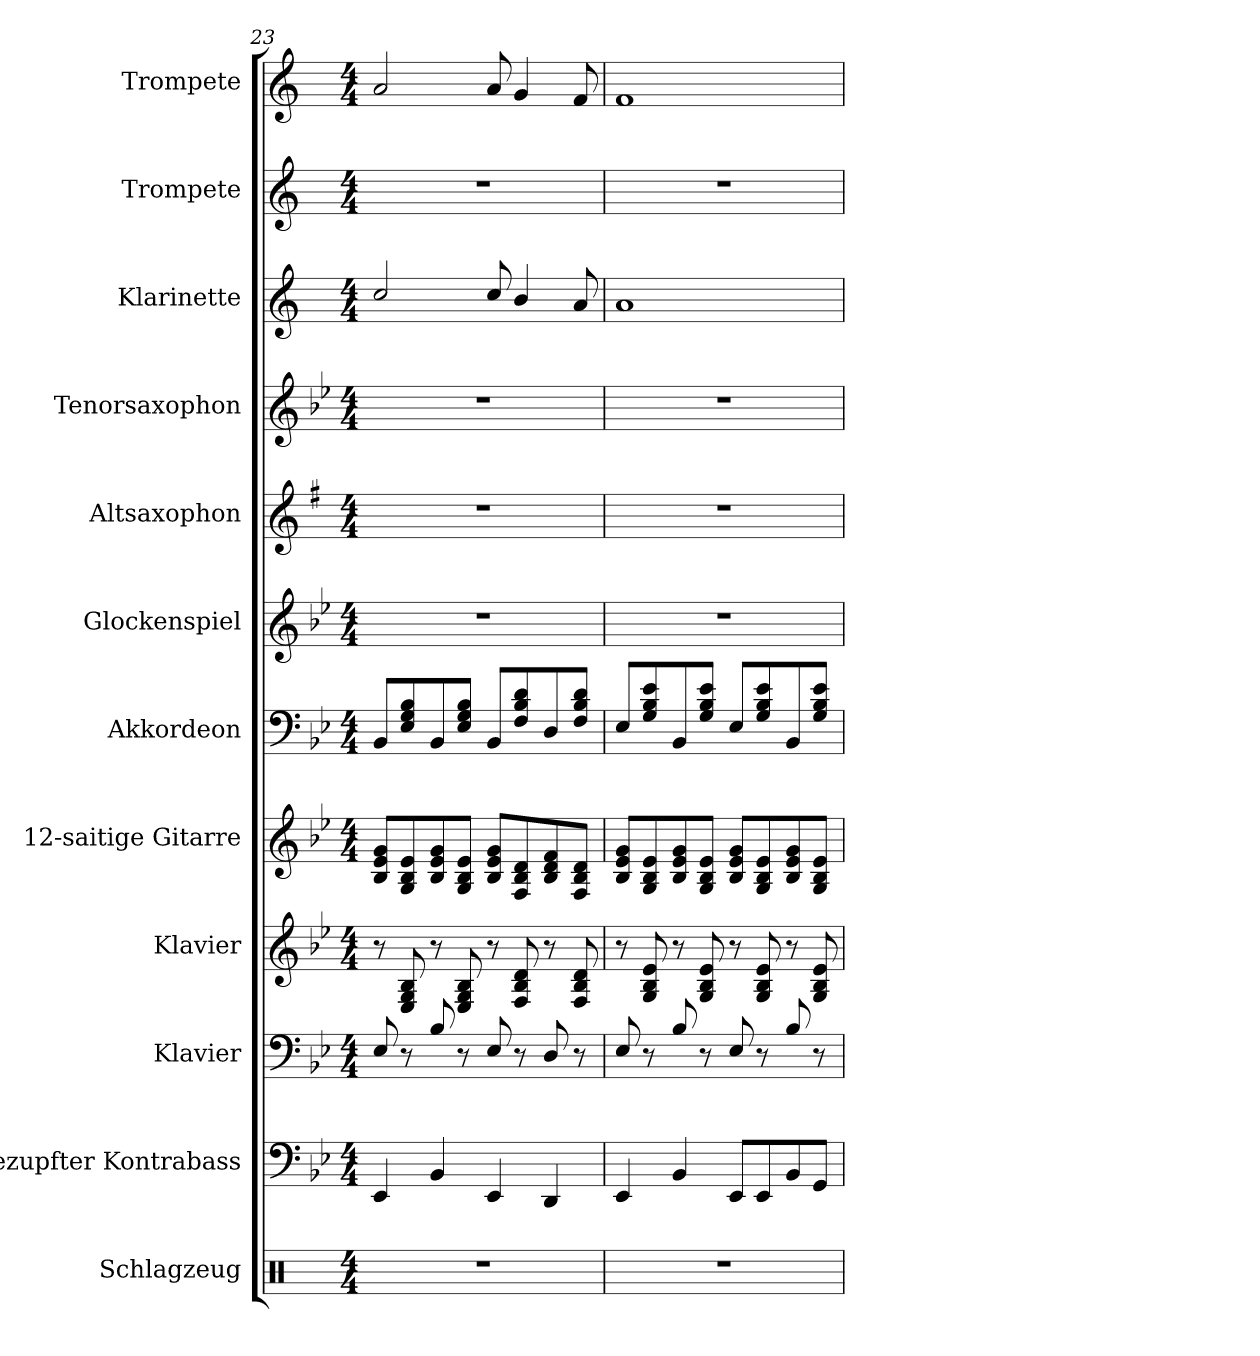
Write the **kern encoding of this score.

**kern	**kern	**kern	**kern	**kern	**kern	**kern	**kern	**kern	**kern	**kern	**kern
*part12	*part11	*part10	*part9	*part8	*part7	*part6	*part5	*part4	*part3	*part2	*part1
*staff12	*staff11	*staff10	*staff9	*staff8	*staff7	*staff6	*staff5	*staff4	*staff3	*staff2	*staff1
*I"Schlagzeug	*I"Gezupfter Kontrabass	*I"Klavier	*I"Klavier	*I"12-saitige Gitarre	*I"Akkordeon	*I"Glockenspiel	*I"Altsaxophon	*I"Tenorsaxophon	*I"Klarinette	*I"Trompete	*I"Trompete
*I'Schlgz.	*	*	*	*	*	*I'Gsp	*I'A.sax.	*I'T Sax	*	*I'Tpt	*I'Tpt
*clefX	*clefF4	*clefF4	*clefG2	*clefG2	*clefF4	*clefG2	*clefG2	*clefG2	*clefG2	*clefG2	*clefG2
*	*ITrd-7c-12	*	*	*ITrd-7c-12	*	*ITrd7c12	*ITrd5c9	*ITrd8c14	*ITrd1c2	*ITrd1c2	*ITrd1c2
*k[]	*k[b-e-]	*k[b-e-]	*k[b-e-]	*k[b-e-]	*k[b-e-]	*k[b-e-]	*k[b-e-]	*k[b-e-]	*k[b-e-]	*k[b-e-]	*k[b-e-]
*M4/4	*M4/4	*M4/4	*M4/4	*M4/4	*M4/4	*M4/4	*M4/4	*M4/4	*M4/4	*M4/4	*M4/4
=23	=23	=23	=23	=23	=23	=23	=23	=23	=23	=23	=23
1r	4E-/	8E-/	8r	8b-/ 8ee-/ 8gg/L	8BB-/L	1r	1r	1r	2b-/	1r	2g/
.	.	8r	8E-/ 8G/ 8B-/	8g/ 8b-/ 8ee-/	8E-/ 8G/ 8B-/	.	.	.	.	.	.
.	4B-/	8B-/	8r	8b-/ 8ee-/ 8gg/	8BB-/	.	.	.	.	.	.
.	.	8r	8E-/ 8G/ 8B-/	8g/ 8b-/ 8ee-/J	8E-/ 8G/ 8B-/J	.	.	.	.	.	.
.	4E-/	8E-/	8r	8b-/ 8ee-/ 8gg/L	8BB-/L	.	.	.	8b-/	.	8g/
.	.	8r	8F/ 8B-/ 8d/	8f/ 8b-/ 8dd/	8F/ 8B-/ 8d/	.	.	.	4a/	.	4f/
.	4D/	8D/	8r	8b-/ 8dd/ 8ff/	8D/	.	.	.	.	.	.
.	.	8r	8F/ 8B-/ 8d/	8f/ 8b-/ 8dd/J	8F/ 8B-/ 8d/J	.	.	.	8g/	.	8e-/
=24	=24	=24	=24	=24	=24	=24	=24	=24	=24	=24	=24
1r	4E-/	8E-/	8r	8b-/ 8ee-/ 8gg/L	8E-/L	1r	1r	1r	1g	1r	1e-
.	.	8r	8G/ 8B-/ 8e-/	8g/ 8b-/ 8ee-/	8G/ 8B-/ 8e-/	.	.	.	.	.	.
.	4B-/	8B-/	8r	8b-/ 8ee-/ 8gg/	8BB-/	.	.	.	.	.	.
.	.	8r	8G/ 8B-/ 8e-/	8g/ 8b-/ 8ee-/J	8G/ 8B-/ 8e-/J	.	.	.	.	.	.
.	8E-/L	8E-/	8r	8b-/ 8ee-/ 8gg/L	8E-/L	.	.	.	.	.	.
.	8E-/	8r	8G/ 8B-/ 8e-/	8g/ 8b-/ 8ee-/	8G/ 8B-/ 8e-/	.	.	.	.	.	.
.	8B-/	8B-/	8r	8b-/ 8ee-/ 8gg/	8BB-/	.	.	.	.	.	.
.	8G/J	8r	8G/ 8B-/ 8e-/	8g/ 8b-/ 8ee-/J	8G/ 8B-/ 8e-/J	.	.	.	.	.	.
=	=	=	=	=	=	=	=	=	=	=	=
*-	*-	*-	*-	*-	*-	*-	*-	*-	*-	*-	*-
